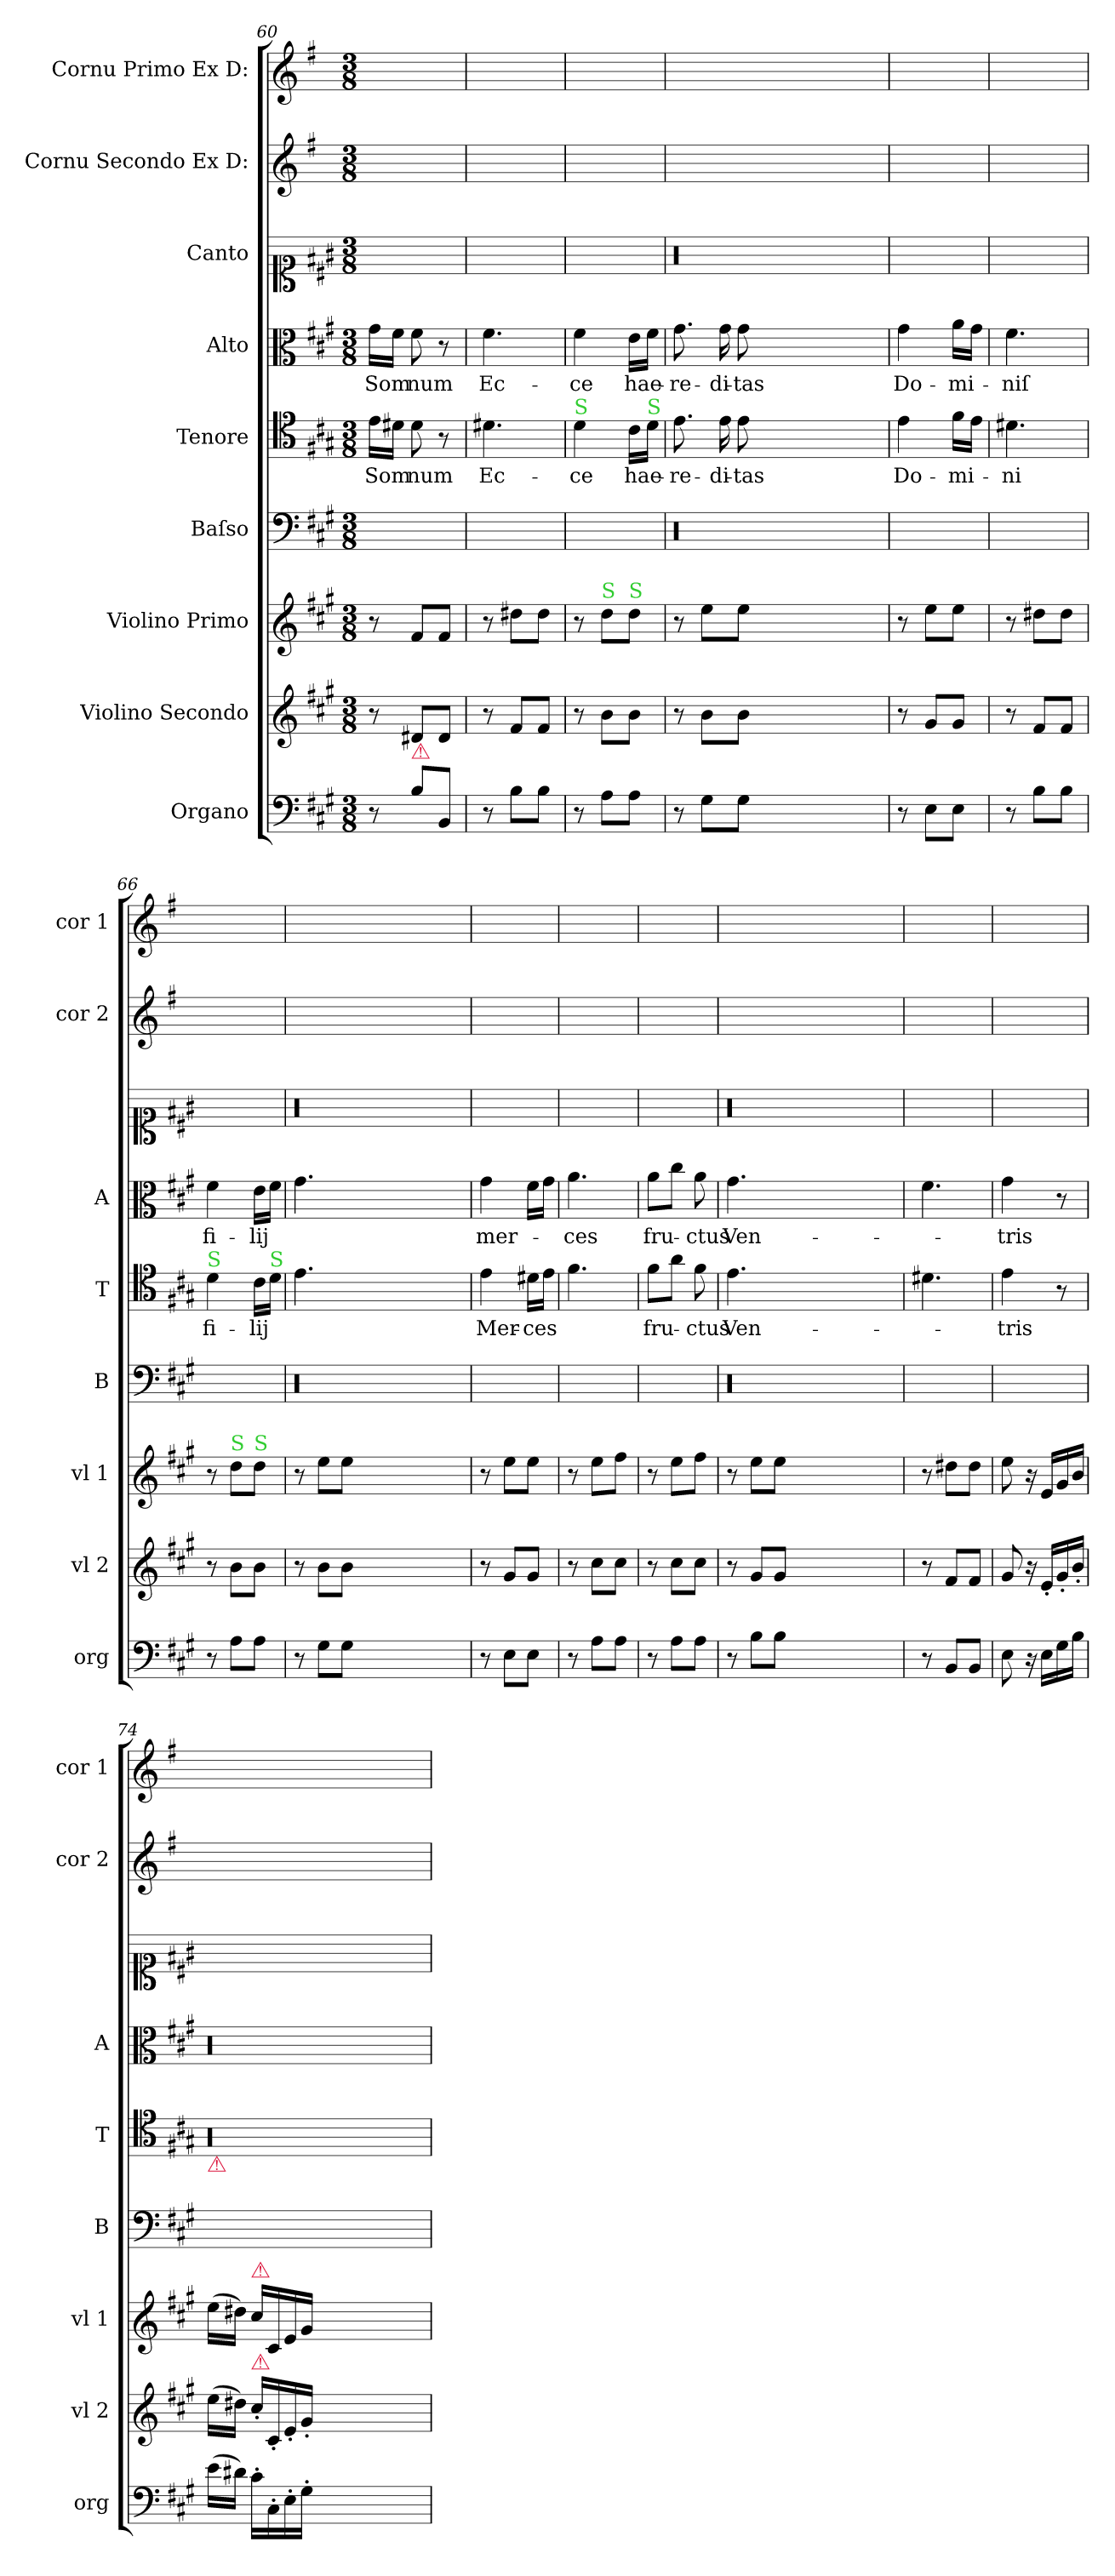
**kern	**dynam	**kern	**dynam	**kern	**dynam	**kern	**kern	**text	**kern	**text	**kern	**kern	**kern
*part9	*part9	*part8	*part8	*part7	*part7	*part6	*part5	*part5	*part4	*part4	*part3	*part2	*part1
*staff9	*staff9	*staff8	*staff8	*staff7	*staff7	*staff6	*staff5	*staff5	*staff4	*staff4	*staff3	*staff2	*staff1
*I"Organo	*	*I"Violino Secondo	*	*I"Violino Primo	*	*I"Baſso	*I"Tenore	*	*I"Alto	*	*I"Canto	*I"Cornu Secondo Ex D:	*I"Cornu Primo Ex D:
*I'org	*	*I'vl 2	*	*I'vl 1	*	*I'B	*I'T	*	*I'A	*	*	*I'cor 2	*I'cor 1
*clefF4	*	*clefG2	*	*clefG2	*	*clefF4	*clefC4	*	*clefC3	*	*clefC1	*clefG2	*clefG2
*	*	*	*	*	*	*	*	*	*	*	*	*ITrd-1c-2	*ITrd-1c-2
*k[f#c#g#]	*	*k[f#c#g#]	*	*k[f#c#g#]	*	*k[f#c#g#]	*k[f#c#g#]	*	*k[f#c#g#]	*	*k[f#c#g#]	*k[f#c#g#]	*k[f#c#g#]
*A:	*	*A:	*	*A:	*	*A:	*A:	*	*A:	*	*A:	*A:	*A:
*M3/8	*	*M3/8	*	*M3/8	*	*M3/8	*M3/8	*	*M3/8	*	*M3/8	*M3/8	*M3/8
=60	=60	=60	=60	=60	=60	=60	=60	=60	=60	=60	=60	=60	=60
8r	.	8r	.	8r	.	4.ryy	16e\LL	Som-	16g#\LL	Som-	4.ryy	4.ryy	4.ryy
.	.	.	.	.	.	.	16d#X\JJ	.	16f#\JJ	.	.	.	.
!LO:TX:a:color=crimson:t=⚠	!	!	!	!	!	!	!	!	!	!	!	!	!
8B\L	.	8d#X/L	.	8f#/L	.	.	8d#\	-num	8f#\	-num	.	.	.
8BB/J	.	8d#/J	.	8f#/J	.	.	8r	.	8r	.	.	.	.
=61	=61	=61	=61	=61	=61	=61	=61	=61	=61	=61	=61	=61	=61
8r	.	8r	.	8r	.	4.ryy	4.d#X\	Ec-	4.f#\	Ec-	4.ryy	4.ryy	4.ryy
8B\L	.	8f#/L	.	8dd#X\L	.	.	.	.	.	.	.	.	.
8B\J	.	8f#/J	.	8dd#\J	.	.	.	.	.	.	.	.	.
=62	=62	=62	=62	=62	=62	=62	=62	=62	=62	=62	=62	=62	=62
!	!	!	!	!	!	!	!LO:TX:a:color=limegreen:t=S	!	!	!	!	!	!
8r	.	8r	.	8r	.	4.ryy	4d\	-ce	4f#\	-ce	4.ryy	4.ryy	4.ryy
!	!	!	!	!LO:TX:a:color=limegreen:t=S	!	!	!	!	!	!	!	!	!
8A\L	.	8b\L	.	8dd\L	.	.	.	.	.	.	.	.	.
!	!	!	!	!LO:TX:a:color=limegreen:t=S	!	!	!	!	!	!	!	!	!
8A\J	.	8b\J	.	8dd\J	.	.	16c#\LL	hae-	16e\LL	hae-	.	.	.
!	!	!	!	!	!	!	!LO:TX:a:color=limegreen:t=S	!	!	!	!	!	!
.	.	.	.	.	.	.	16d\JJ	.	16f#\JJ	.	.	.	.
=63	=63	=63	=63	=63	=63	=63	=63	=63	=63	=63	=63	=63	=63
!	!	!	!	!	!	!LO:N:vis=00	!	!	!	!	!LO:N:vis=00	!	!
8r	.	8r	.	8r	.	1.r	8.e\	-re-	8.g#\	-re-	1.r	4.ryy	4.ryy
8G#\L	.	8b\L	.	8ee\L	.	.	.	.	.	.	.	.	.
.	.	.	.	.	.	.	16e\	-di-	16g#\	-di-	.	.	.
8G#\J	.	8b\J	.	8ee\J	.	.	8e\	-tas	8g#\	-tas	.	.	.
1ryy	.	1ryy	.	1ryy	.	.	1ryy	.	1ryy	.	.	1ryy	1ryy
8ryy	.	8ryy	.	8ryy	.	.	8ryy	.	8ryy	.	.	8ryy	8ryy
=64	=64	=64	=64	=64	=64	=64	=64	=64	=64	=64	=64	=64	=64
8r	.	8r	.	8r	.	4.ryy	4e\	Do-	4g#\	Do-	4.ryy	4.ryy	4.ryy
8E\L	.	8g#/L	.	8ee\L	.	.	.	.	.	.	.	.	.
8E\J	.	8g#/J	.	8ee\J	.	.	16f#\LL	-mi-	16a\LL	-mi-	.	.	.
.	.	.	.	.	.	.	16e\JJ	.	16g#\JJ	.	.	.	.
=65	=65	=65	=65	=65	=65	=65	=65	=65	=65	=65	=65	=65	=65
8r	.	8r	.	8r	.	4.ryy	4.d#X\	-ni	4.f#\	-niſ	4.ryy	4.ryy	4.ryy
8B\L	.	8f#/L	.	8dd#X\L	.	.	.	.	.	.	.	.	.
8B\J	.	8f#/J	.	8dd#\J	.	.	.	.	.	.	.	.	.
=66	=66	=66	=66	=66	=66	=66	=66	=66	=66	=66	=66	=66	=66
!	!	!	!	!	!	!	!LO:TX:a:color=limegreen:t=S	!	!	!	!	!	!
8r	.	8r	.	8r	.	4.ryy	4d\	fi-	4f#\	fi-	4.ryy	4.ryy	4.ryy
!	!	!	!	!LO:TX:a:color=limegreen:t=S	!	!	!	!	!	!	!	!	!
8A\L	.	8b\L	.	8dd\L	.	.	.	.	.	.	.	.	.
!	!	!	!	!LO:TX:a:color=limegreen:t=S	!	!	!	!	!	!	!	!	!
8A\J	.	8b\J	.	8dd\J	.	.	16c#\LL	-lij	16e\LL	-lij	.	.	.
!	!	!	!	!	!	!	!LO:TX:a:color=limegreen:t=S	!	!	!	!	!	!
.	.	.	.	.	.	.	16d\JJ	.	16f#\JJ	.	.	.	.
=67	=67	=67	=67	=67	=67	=67	=67	=67	=67	=67	=67	=67	=67
!	!	!	!	!	!	!LO:N:vis=00	!	!	!	!	!LO:N:vis=00	!	!
8r	.	8r	.	8r	.	1.r	4.e\	.	4.g#\	.	1.r	4.ryy	4.ryy
8G#\L	.	8b\L	.	8ee\L	.	.	.	.	.	.	.	.	.
8G#\J	.	8b\J	.	8ee\J	.	.	.	.	.	.	.	.	.
1ryy	.	1ryy	.	1ryy	.	.	1ryy	.	1ryy	.	.	1ryy	1ryy
8ryy	.	8ryy	.	8ryy	.	.	8ryy	.	8ryy	.	.	8ryy	8ryy
=68	=68	=68	=68	=68	=68	=68	=68	=68	=68	=68	=68	=68	=68
8r	.	8r	.	8r	.	4.ryy	4e\	Mer-	4g#\	mer-	4.ryy	4.ryy	4.ryy
8E\L	.	8g#/L	.	8ee\L	.	.	.	.	.	.	.	.	.
8E\J	.	8g#/J	.	8ee\J	.	.	16d#X\LL	-ces	16f#\LL	.	.	.	.
.	.	.	.	.	.	.	16e\JJ	.	16g#\JJ	.	.	.	.
=69	=69	=69	=69	=69	=69	=69	=69	=69	=69	=69	=69	=69	=69
8r	.	8r	.	8r	.	4.ryy	4.f#\	.	4.a\	-ces	4.ryy	4.ryy	4.ryy
8A\L	.	8cc#\L	.	8ee\L	.	.	.	.	.	.	.	.	.
8A\J	.	8cc#\J	.	8ff#\J	.	.	.	.	.	.	.	.	.
=70	=70	=70	=70	=70	=70	=70	=70	=70	=70	=70	=70	=70	=70
8r	.	8r	.	8r	.	4.ryy	8f#\L	fru-	8a\L	fru-	4.ryy	4.ryy	4.ryy
8A\L	.	8cc#\L	.	8ee\L	.	.	8a\J	.	8cc#\J	.	.	.	.
8A\J	.	8cc#\J	.	8ff#\J	.	.	8f#\	-ctus	8a\	-ctus	.	.	.
=71	=71	=71	=71	=71	=71	=71	=71	=71	=71	=71	=71	=71	=71
!	!	!	!	!	!	!LO:N:vis=00	!	!	!	!	!LO:N:vis=00	!	!
8r	.	8r	.	8r	.	1.r	4.e\	Ven-	4.g#\	Ven-	1.r	4.ryy	4.ryy
8B\L	.	8g#/L	.	8ee\L	.	.	.	.	.	.	.	.	.
8B\J	.	8g#/J	.	8ee\J	.	.	.	.	.	.	.	.	.
1ryy	.	1ryy	.	1ryy	.	.	1ryy	.	1ryy	.	.	1ryy	1ryy
8ryy	.	8ryy	.	8ryy	.	.	8ryy	.	8ryy	.	.	8ryy	8ryy
=72	=72	=72	=72	=72	=72	=72	=72	=72	=72	=72	=72	=72	=72
8r	.	8r	.	8r	.	4.ryy	4.d#X\	.	4.f#\	.	4.ryy	4.ryy	4.ryy
8BB/L	.	8f#/L	.	8dd#X\L	.	.	.	.	.	.	.	.	.
8BB/J	.	8f#/J	.	8dd#\J	.	.	.	.	.	.	.	.	.
=73	=73	=73	=73	=73	=73	=73	=73	=73	=73	=73	=73	=73	=73
!	!LO:DY:a	!	!	!	!LO:DY:a	!	!	!	!	!	!	!	!
8E\	for&colon;	8g#/	.	8ee\	for&colon;	4.ryy	4e\	-tris	4g#\	-tris	4.ryy	4.ryy	4.ryy
16r	.	16r	.	16r	.	.	.	.	.	.	.	.	.
!	!	!	!LO:DY:a:rj	!	!	!	!	!	!	!	!	!	!
16E\LL	.	16e'/LL	f&colon;	16e/LL	.	.	.	.	.	.	.	.	.
16G#\	.	16g#'/	.	16g#/	.	.	8r	.	8r	.	.	.	.
16B\JJ	.	16b'/JJ	.	16b/JJ	.	.	.	.	.	.	.	.	.
=74	=74	=74	=74	=74	=74	=74	=74	=74	=74	=74	=74	=74	=74
!	!	!	!	!	!	!	!LO:TX:b:color=crimson:t=⚠	!	!	!	!	!	!
!	!	!	!	!	!	!	!LO:N:vis=00	!	!LO:N:vis=00	!	!	!	!
(16e\LL	.	(16ee\LL	.	(16ee\LL	.	1.ryy	1.r	.	1.r	.	1.ryy	4.ryy	4.ryy
16d#X\JJ)	.	16dd#X\JJ)	.	16dd#X\JJ)	.	.	.	.	.	.	.	.	.
!	!	!	!	!LO:TX:a:color=crimson:t=⚠	!	!	!	!	!	!	!	!	!
!	!	!LO:TX:a:color=crimson:t=⚠	!	!	!	!	!	!	!	!	!	!	!
16c#'\LL	.	16cc#'\LL	.	16cc#\LL	.	.	.	.	.	.	.	.	.
16C#'\	.	16c#'/	.	16c#/	.	.	.	.	.	.	.	.	.
16E'\	.	16e'/	.	16e/	.	.	.	.	.	.	.	.	.
16G#'\JJ	.	16g#'/JJ	.	16g#/JJ	.	.	.	.	.	.	.	.	.
1ryy	.	1ryy	.	1ryy	.	.	.	.	.	.	.	1ryy	1ryy
8ryy	.	8ryy	.	8ryy	.	.	.	.	.	.	.	8ryy	8ryy
=	=	=	=	=	=	=	=	=	=	=	=	=	=
*-	*-	*-	*-	*-	*-	*-	*-	*-	*-	*-	*-	*-	*-
